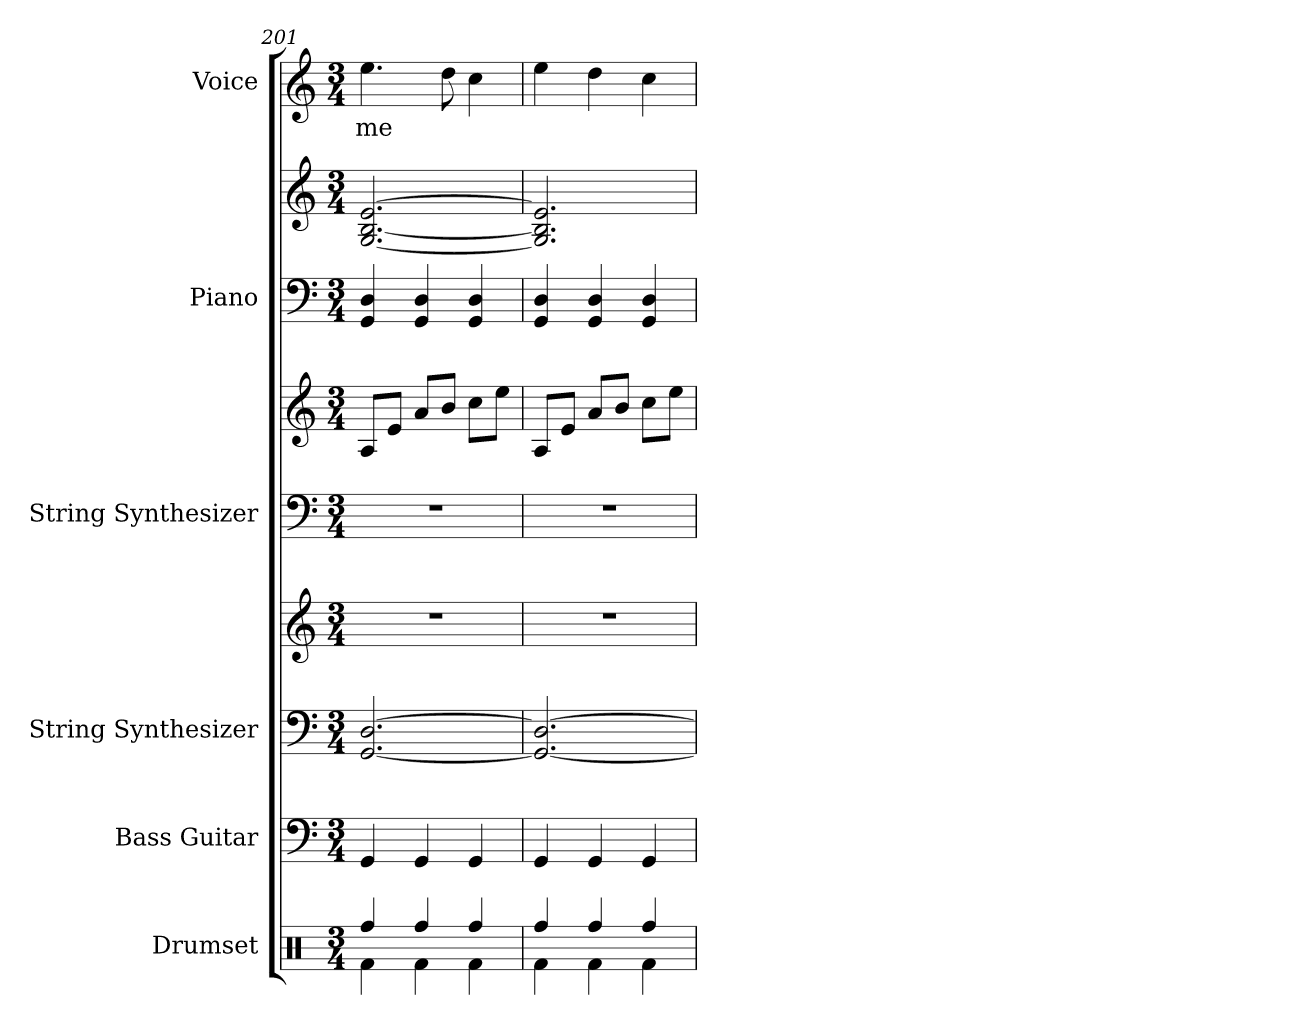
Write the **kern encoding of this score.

**kern	**kern	**kern	**kern	**kern	**kern	**kern	**kern	**kern	**text
*part6	*part5	*part4	*part4	*part3	*part3	*part2	*part2	*part1	*part1
*staff9	*staff8	*staff7	*staff6	*staff5	*staff4	*staff3	*staff2	*staff1	*staff1
*I"Drumset	*I"Bass Guitar	*I"String Synthesizer	*	*I"String Synthesizer	*	*I"Piano	*	*I"Voice	*
*I'D. Set	*I'B. Guit.	*I'Synth.	*	*I'Synth.	*	*I'Pno.	*	*I'Vo.	*
*clefX	*clefF4	*clefF4	*clefG2	*clefF4	*clefG2	*clefF4	*clefG2	*clefG2	*
*	*ITrd7c12	*	*	*	*	*	*	*	*
*k[]	*k[]	*k[]	*k[]	*k[]	*k[]	*k[]	*k[]	*k[]	*
*M3/4	*M3/4	*M3/4	*M3/4	*M3/4	*M3/4	*M3/4	*M3/4	*M3/4	*
=201	=201	=201	=201	=201	=201	=201	=201	=201	=201
*^	*	*	*	*	*	*	*	*	*
!	!	!	!	!	!	!	!	!	!	!LO:LY:b
4Rff/	4Rf\	4GGG/	[2.GG/ [2.D/	2.r	2.r	8A/L	4GG/ 4D/	[2.G/ [2.B/ [2.e/	4.ee\	me
.	.	.	.	.	.	8e/J	.	.	.	.
4Rff/	4Rf\	4GGG/	.	.	.	8a/L	4GG/ 4D/	.	.	.
.	.	.	.	.	.	8b/J	.	.	8dd\	.
4Rff/	4Rf\	4GGG/	.	.	.	8cc\L	4GG/ 4D/	.	4cc\	.
.	.	.	.	.	.	8ee\J	.	.	.	.
=202	=202	=202	=202	=202	=202	=202	=202	=202	=202	=202
4Rff/	4Rf\	4GGG/	2.GG/_ 2.D/_	2.r	2.r	8A/L	4GG/ 4D/	2.G/] 2.B/] 2.e/]	4ee\	.
.	.	.	.	.	.	8e/J	.	.	.	.
4Rff/	4Rf\	4GGG/	.	.	.	8a/L	4GG/ 4D/	.	4dd\	.
.	.	.	.	.	.	8b/J	.	.	.	.
4Rff/	4Rf\	4GGG/	.	.	.	8cc\L	4GG/ 4D/	.	4cc\	.
.	.	.	.	.	.	8ee\J	.	.	.	.
*v	*v	*	*	*	*	*	*	*	*	*
=	=	=	=	=	=	=	=	=	=
*-	*-	*-	*-	*-	*-	*-	*-	*-	*-
